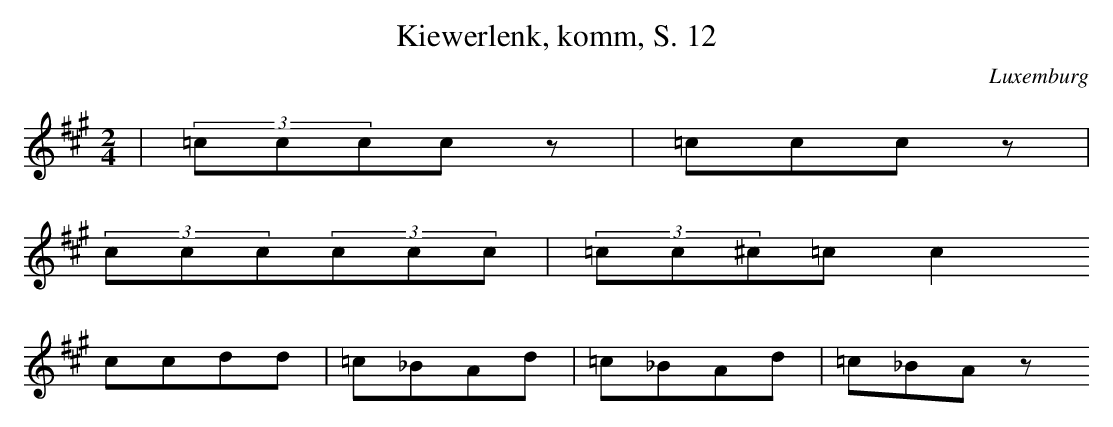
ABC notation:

X:1
T: Kiewerlenk, komm, S. 12
O: Luxemburg
M: 2/4
L: 1/8
K: A
 | (3=ccccz | =cccz |
(3ccc(3ccc | (3=cc^c=cc2
ccdd | =c_BAd | =c_BAd | =c_BAz
